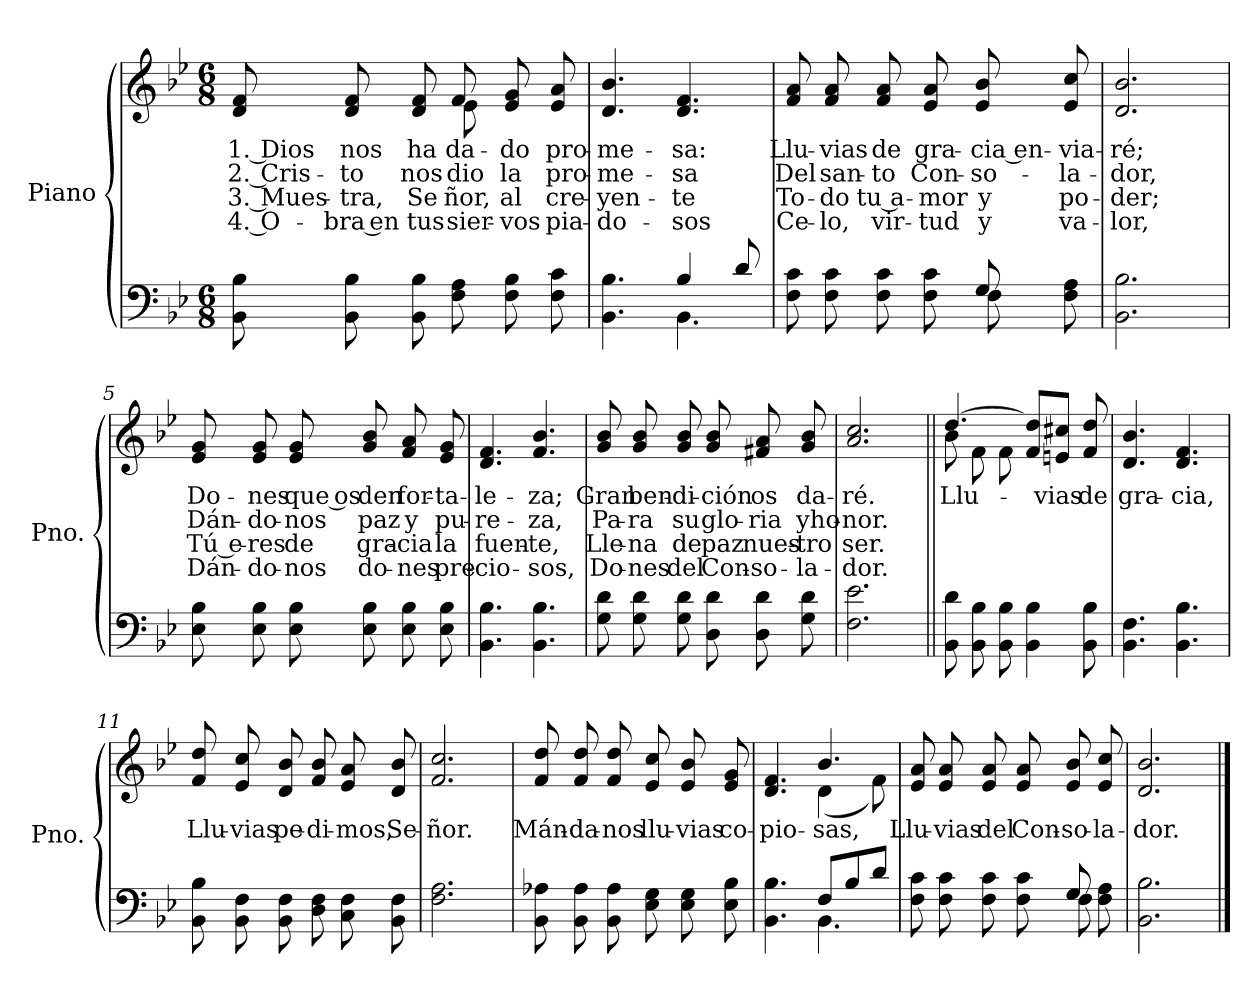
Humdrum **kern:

**kern	**kern	**text	**text	**text	**text
*part1	*part1	*part1	*part1	*part1	*part1
*staff2	*staff1	*staff1	*staff1	*staff1	*staff1
*I"Piano	*	*	*	*	*
*I'Pno.	*	*	*	*	*
*stria5	*stria5	*	*	*	*
*clefF4	*clefG2	*	*	*	*
*k[b-e-]	*k[b-e-]	*	*	*	*
*M6/8	*M6/8	*	*	*	*
=1	=1	=1	=1	=1	=1
!	!	!LO:LY:b	!LO:LY:b	!LO:LY:b	!LO:LY:b
*	*^	*	*	*	*
8BB-\ 8B-\	8d/ 8f/	4.ryy	1. Dios	2. Cris-	3. Mues-	4. O-
!	!	!	!LO:LY:b	!LO:LY:b	!LO:LY:b	!LO:LY:b
8BB-\ 8B-\	8d/ 8f/	.	nos	-to	-tra,	-bra en
!	!	!	!LO:LY:b	!LO:LY:b	!LO:LY:b	!LO:LY:b
8BB-\ 8B-\	8d/ 8f/	.	ha	nos	Se	tus
!	!	!	!LO:LY:b	!LO:LY:b	!LO:LY:b	!LO:LY:b
8F\ 8A\	8f/	8e-\	da-	dio	-ñor,	sier-
!	!	!	!LO:LY:b	!LO:LY:b	!LO:LY:b	!LO:LY:b
8F\ 8B-\	8e-/ 8g/	4ryy	-do	la	al	-vos
!	!	!	!LO:LY:b	!LO:LY:b	!LO:LY:b	!LO:LY:b
8F\ 8c\	8e-/ 8a/	.	pro-	pro-	cre-	pia-
*	*v	*v	*	*	*	*
=2	=2	=2	=2	=2	=2
*^	*	*	*	*	*
!	!	!	!LO:LY:b	!LO:LY:b	!LO:LY:b	!LO:LY:b
4.BB-\ 4.B-\	4.ryy	4.d/ 4.b-/	-me-	-me-	-yen-	-do-
!	!	!	!LO:LY:b	!LO:LY:b	!LO:LY:b	!LO:LY:b
4B-/	4.BB-\	4.d/ 4.f/	-sa:	-sa	-te	-sos
8d/	.	.	.	.	.	.
=3	=3	=3	=3	=3	=3	=3
!	!	!	!LO:LY:b	!LO:LY:b	!LO:LY:b	!LO:LY:b
8F\ 8c\	2ryy	8f/ 8a/	Llu-	Del	To-	Ce-
!	!	!	!LO:LY:b	!LO:LY:b	!LO:LY:b	!LO:LY:b
8F\ 8c\	.	8f/ 8a/	-vias	san-	-do	-lo,
!	!	!	!LO:LY:b	!LO:LY:b	!LO:LY:b	!LO:LY:b
8F\ 8c\	.	8f/ 8a/	de	-to	tu a-	vir-
!	!	!	!LO:LY:b	!LO:LY:b	!LO:LY:b	!LO:LY:b
8F\ 8c\	.	8e-/ 8a/	gra-	Con-	-mor	-tud
!	!	!	!LO:LY:b	!LO:LY:b	!LO:LY:b	!LO:LY:b
8G/	8F\	8e-/ 8b-/	-cia en-	-so-	y	y
!	!	!	!LO:LY:b	!LO:LY:b	!LO:LY:b	!LO:LY:b
8F\ 8A\	8ryy	8e-/ 8cc/	-via-	-la-	po-	va-
=4	=4	=4	=4	=4	=4	=4
!	!	!	!LO:LY:b	!LO:LY:b	!LO:LY:b	!LO:LY:b
*v	*v	*	*	*	*	*
2.BB-\ 2.B-\	2.d/ 2.b-/	-ré;	-dor,	-der;	-lor,
!!LO:LB:g=z
=5	=5	=5	=5	=5	=5
!	!	!LO:LY:b	!LO:LY:b	!LO:LY:b	!LO:LY:b
8E-\ 8B-\	8e-/ 8g/	Do-	Dán-	Tú e-	Dán-
!	!	!LO:LY:b	!LO:LY:b	!LO:LY:b	!LO:LY:b
8E-\ 8B-\	8e-/ 8g/	-nes	-do-	-res	-do-
!	!	!LO:LY:b	!LO:LY:b	!LO:LY:b	!LO:LY:b
8E-\ 8B-\	8e-/ 8g/	que os	-nos	de	-nos
!	!	!LO:LY:b	!LO:LY:b	!LO:LY:b	!LO:LY:b
8E-\ 8B-\	8g/ 8b-/	den	paz	gra-	do-
!	!	!LO:LY:b	!LO:LY:b	!LO:LY:b	!LO:LY:b
8E-\ 8B-\	8f/ 8a/	for-	y	-cia	-nes
!	!	!LO:LY:b	!LO:LY:b	!LO:LY:b	!LO:LY:b
8E-\ 8B-\	8e-/ 8g/	-ta-	pu-	la	pre-
=6	=6	=6	=6	=6	=6
!	!	!LO:LY:b	!LO:LY:b	!LO:LY:b	!LO:LY:b
4.BB-\ 4.B-\	4.d/ 4.f/	-le-	-re-	fuen-	-cio-
!	!	!LO:LY:b	!LO:LY:b	!LO:LY:b	!LO:LY:b
4.BB-\ 4.B-\	4.f/ 4.b-/	-za;	-za,	-te,	-sos,
=7	=7	=7	=7	=7	=7
!	!	!LO:LY:b	!LO:LY:b	!LO:LY:b	!LO:LY:b
8G\ 8d\	8g/ 8b-/	Gran	Pa-	Lle-	Do-
!	!	!LO:LY:b	!LO:LY:b	!LO:LY:b	!LO:LY:b
8G\ 8d\	8g/ 8b-/	ben-	-ra	-na	-nes
!	!	!LO:LY:b	!LO:LY:b	!LO:LY:b	!LO:LY:b
8G\ 8d\	8g/ 8b-/	-di-	su	de	del
!	!	!LO:LY:b	!LO:LY:b	!LO:LY:b	!LO:LY:b
8D\ 8d\	8g/ 8b-/	-ción	glo-	paz	Con-
!	!	!LO:LY:b	!LO:LY:b	!LO:LY:b	!LO:LY:b
8D\ 8d\	8f#X/ 8a/	os	-ria	nues-	-so-
!	!	!LO:LY:b	!LO:LY:b	!LO:LY:b	!LO:LY:b
8G\ 8d\	8g/ 8b-/	da-	yho-	-tro	-la-
=8	=8	=8	=8	=8	=8
!	!	!LO:LY:b	!LO:LY:b	!LO:LY:b	!LO:LY:b
2.F\ 2.e-\	2.a/ 2.cc/	-ré.	-nor.	ser.	-dor.
!!LO:LB:g=z
=9||	=9||	=9||	=9||	=9||	=9||
!	!LO:TX:a:t=Coro	!	!	!	!
!	!	!LO:LY:b	!	!	!
*	*^	*	*	*	*
8BB-\ 8d\	[4.dd/	8b-\	Llu-	.	.	.
8BB-\ 8B-\	.	8f\	.	.	.	.
8BB-\ 8B-\	.	8f\	.	.	.	.
4BB-\ 4B-\	8f/ 8dd/]L	4.ryy	.	.	.	.
!	!	!	!LO:LY:b	!	!	!
.	8en/ 8cc#X/J	.	-vias	.	.	.
!	!	!	!LO:LY:b	!	!	!
8BB-\ 8B-\	8f/ 8dd/	.	de	.	.	.
*	*v	*v	*	*	*	*
=10	=10	=10	=10	=10	=10
!	!	!LO:LY:b	!	!	!
4.BB-\ 4.F\	4.d/ 4.b-/	gra-	.	.	.
!	!	!LO:LY:b	!	!	!
4.BB-\ 4.B-\	4.d/ 4.f/	-cia,	.	.	.
=11	=11	=11	=11	=11	=11
!	!	!LO:LY:b	!	!	!
8BB-\ 8B-\	8f/ 8dd/	Llu-	.	.	.
!	!	!LO:LY:b	!	!	!
8BB-\ 8F\	8e-/ 8cc/	-vias	.	.	.
!	!	!LO:LY:b	!	!	!
8BB-\ 8F\	8d/ 8b-/	pe-	.	.	.
!	!	!LO:LY:b	!	!	!
8D\ 8F\	8f/ 8b-/	-di-	.	.	.
!	!	!LO:LY:b	!	!	!
8C\ 8F\	8e-/ 8a/	-mos,	.	.	.
!	!	!LO:LY:b	!	!	!
8BB-\ 8F\	8d/ 8b-/	Se-	.	.	.
=12	=12	=12	=12	=12	=12
!	!	!LO:LY:b	!	!	!
2.F\ 2.A\	2.f/ 2.cc/	-ñor.	.	.	.
!!LO:LB:g=z
=13	=13	=13	=13	=13	=13
!	!	!LO:LY:b	!	!	!
8BB-\ 8A-X\	8f/ 8dd/	Mán-	.	.	.
!	!	!LO:LY:b	!	!	!
8BB-\ 8A-\	8f/ 8dd/	-da-	.	.	.
!	!	!LO:LY:b	!	!	!
8BB-\ 8A-\	8f/ 8dd/	-nos	.	.	.
!	!	!LO:LY:b	!	!	!
8E-\ 8G\	8e-/ 8cc/	llu-	.	.	.
!	!	!LO:LY:b	!	!	!
8E-\ 8G\	8e-/ 8b-/	-vias	.	.	.
!	!	!LO:LY:b	!	!	!
8E-\ 8B-\	8e-/ 8g/	co-	.	.	.
=14	=14	=14	=14	=14	=14
*^	*	*	*	*	*
!	!	!	!LO:LY:b	!	!	!
*	*	*^	*	*	*	*
4.BB-\ 4.B-\	4.ryy	4.d/ 4.f/	4.ryy	-pio-	.	.	.
!	!	!	!	!LO:LY:b	!	!	!
8F/L	4.BB-\	4.b-/	(4d\	-sas,	.	.	.
8B-/	.	.	.	.	.	.	.
8d/J	.	.	8f\)	.	.	.	.
=15	=15	=15	=15	=15	=15	=15	=15
!	!	!	!	!LO:LY:b	!	!	!
*	*	*v	*v	*	*	*	*
8F\ 8c\	2ryy	8e-/ 8a/	Llu-	.	.	.
!	!	!	!LO:LY:b	!	!	!
8F\ 8c\	.	8e-/ 8a/	-vias	.	.	.
!	!	!	!LO:LY:b	!	!	!
8F\ 8c\	.	8e-/ 8a/	del	.	.	.
!	!	!	!LO:LY:b	!	!	!
8F\ 8c\	.	8e-/ 8a/	Con-	.	.	.
!	!	!	!LO:LY:b	!	!	!
8G/	8F\	8e-/ 8b-/	-so-	.	.	.
!	!	!	!LO:LY:b	!	!	!
8F\ 8A\	8ryy	8e-/ 8cc/	-la-	.	.	.
=16	=16	=16	=16	=16	=16	=16
!	!	!	!LO:LY:b	!	!	!
*v	*v	*	*	*	*	*
2.BB-\ 2.B-\	2.d/ 2.b-/	-dor.	.	.	.
==	==	==	==	==	==
*-	*-	*-	*-	*-	*-
